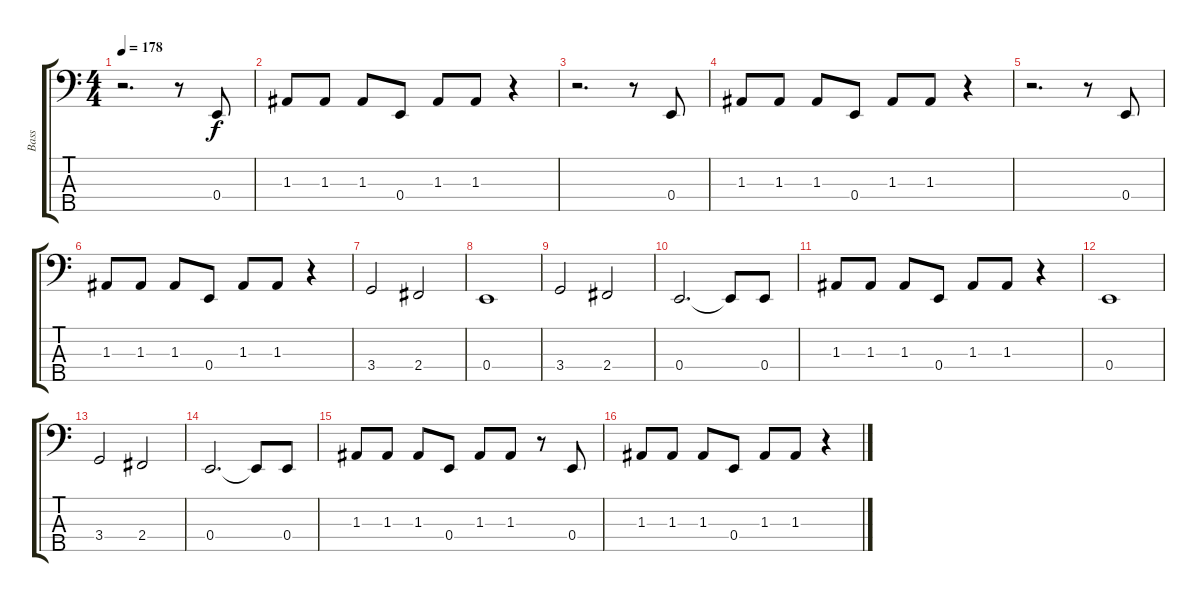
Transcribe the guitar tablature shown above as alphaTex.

\track ("Bass" "Bass") {instrument electricbassfinger}
\staff {score tabs}
\tuning (G2 D2 A1 E1 B0) {hide}
\ts (4 4)
\tempo 178
\clef f4
\ks c
r.2{d dy f} r.8 0.4.8 |
1.3.8 1.3.8 1.3.8 0.4.8 1.3.8 1.3.8 r.4 |
r.2{d} r.8 0.4.8 |
1.3.8 1.3.8 1.3.8 0.4.8 1.3.8 1.3.8 r.4 |
r.2{d} r.8 0.4.8 |
1.3.8 1.3.8 1.3.8 0.4.8 1.3.8 1.3.8 r.4 |
3.4.2 2.4.2 |
0.4.1 |
3.4.2 2.4.2 |
0.4.2{d} 0.4{t}.8 0.4.8 |
1.3.8 1.3.8 1.3.8 0.4.8 1.3.8 1.3.8 r.4 |
0.4.1 |
3.4.2 2.4.2 |
0.4.2{d} 0.4{t}.8 0.4.8 |
1.3.8 1.3.8 1.3.8 0.4.8 1.3.8 1.3.8 r.8 0.4.8 |
1.3.8 1.3.8 1.3.8 0.4.8 1.3.8 1.3.8 r.4
